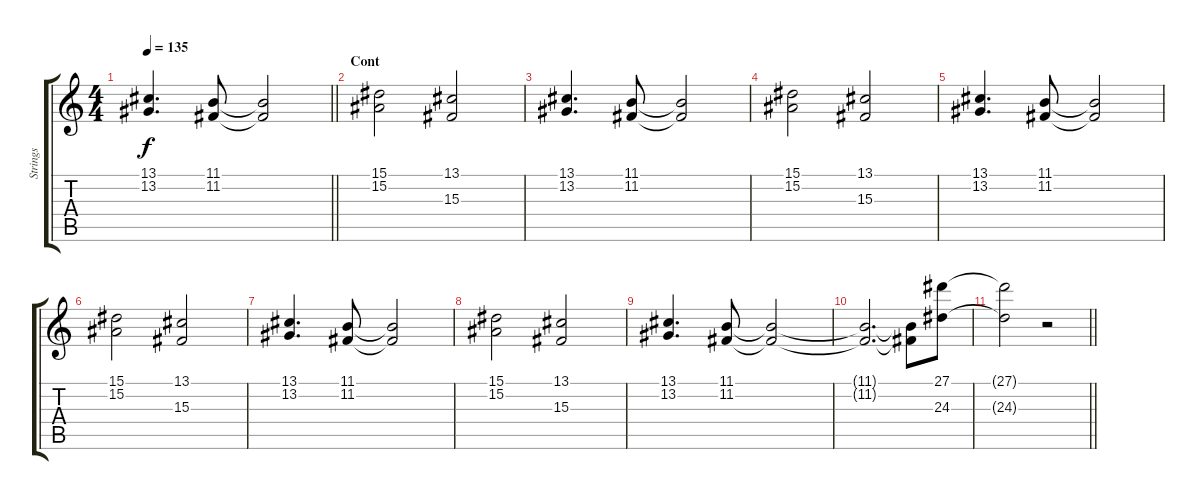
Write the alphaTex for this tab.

\track ("Strings" "Strings") {instrument stringensemble1}
\staff {score tabs}
\tuning (C4 G3 Eb3 Bb2 F2 C2) {hide}
\ts (4 4)
\tempo 135
\clef g2
\barLineRight lightlight
\ks c
(13.1 13.2).4{d dy f} (11.1 11.2).8 (11.1{t} 11.2{t}).2 |
\section ("" "Cont")
(15.1 15.2).2 (13.1 15.3).2 |
(13.1 13.2).4{d} (11.1 11.2).8 (11.1{t} 11.2{t}).2 |
(15.1 15.2).2 (13.1 15.3).2 |
(13.1 13.2).4{d} (11.1 11.2).8 (11.1{t} 11.2{t}).2 |
(15.1 15.2).2 (13.1 15.3).2 |
(13.1 13.2).4{d} (11.1 11.2).8 (11.1{t} 11.2{t}).2 |
(15.1 15.2).2 (13.1 15.3).2 |
(13.1 13.2).4{d} (11.1 11.2).8 (11.1{t} 11.2{t}).2 |
(11.1{t} 11.2{t}).2{d} (11.1{t} 11.2{t}).8 (27.1 24.3).8 |
\barLineRight lightlight
(27.1{t} 24.3{t}).2 r.2
